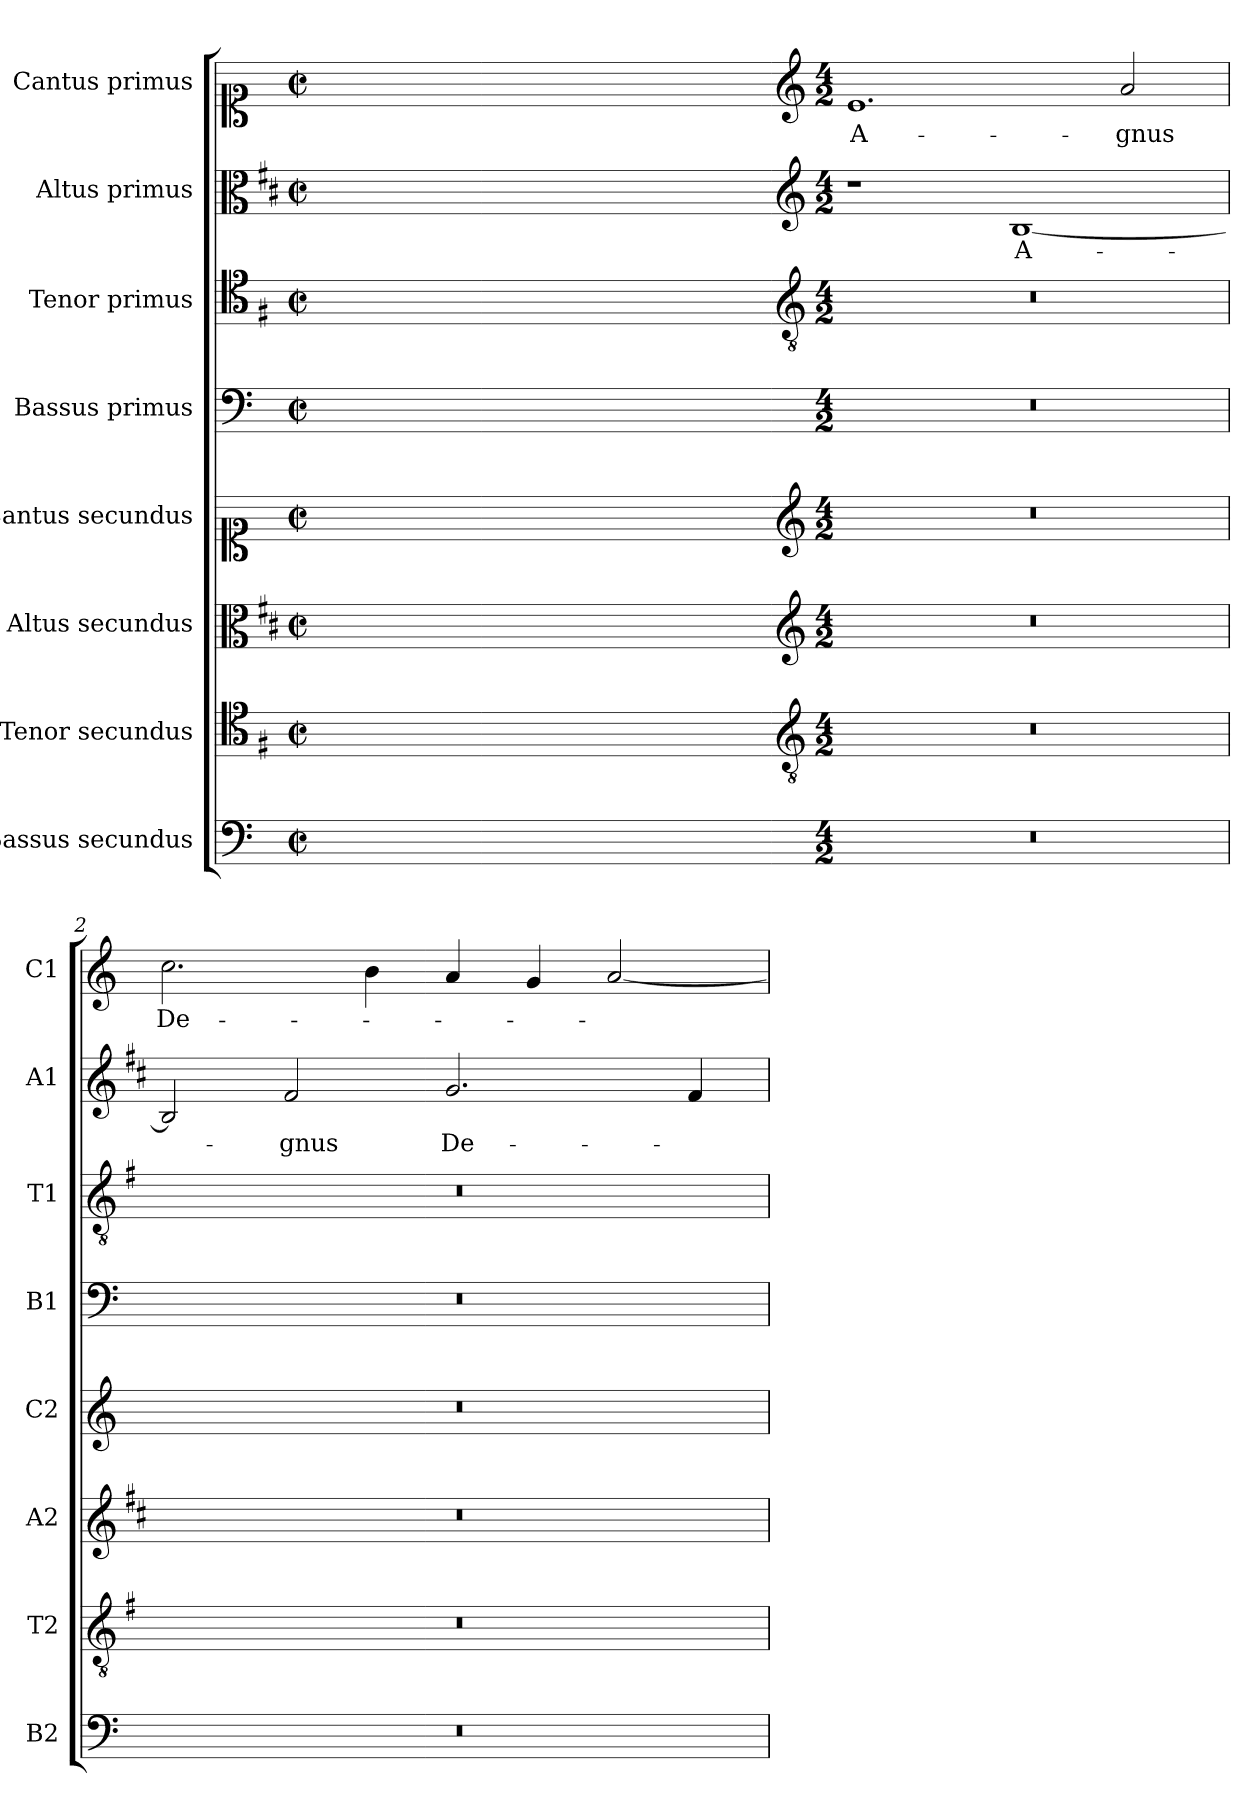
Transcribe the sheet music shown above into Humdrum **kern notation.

**kern	**kern	**kern	**kern	**kern	**kern	**kern	**text	**kern	**text
*part8	*part7	*part6	*part5	*part4	*part3	*part2	*part2	*part1	*part1
*staff8	*staff7	*staff6	*staff5	*staff4	*staff3	*staff2	*staff2	*staff1	*staff1
*I"Bassus secundus	*I"Tenor secundus	*I"Altus secundus	*I"Cantus secundus	*I"Bassus primus	*I"Tenor primus	*I"Altus primus	*	*I"Cantus primus	*
*I'B2	*I'T2	*I'A2	*I'C2	*I'B1	*I'T1	*I'A1	*	*I'C1	*
*clefF4	*clefC4	*clefC3	*clefC1	*clefF4	*clefC4	*clefC3	*	*clefC1	*
*	*ITrd4c7	*ITrd1c2	*	*	*ITrd4c7	*ITrd1c2	*	*	*
*k[]	*k[]	*k[]	*k[]	*k[]	*k[]	*k[]	*	*k[]	*
*C:	*C:	*C:	*C:	*C:	*C:	*C:	*	*C:	*
*M2/2	*M2/2	*M2/2	*M2/2	*M2/2	*M2/2	*M2/2	*	*M2/2	*
*met(c|)	*met(c|)	*met(c|)	*met(c|)	*met(c|)	*met(c|)	*met(c|)	*	*met(c|)	*
=	=	=	=	=	=	=	=	=	=
1ryy	1ryy	1ryy	1ryy	1ryy	1ryy	1ryy	.	1ryy	.
=1X-	=1X-	=1X-	=1X-	=1X-	=1X-	=1X-	=1X-	=1X-	=1X-
4ryy	4ryy	4ryy	4ryy	4ryy	4ryy	4ryy	.	4ryy	.
4ryy	4ryy	4ryy	4ryy	4ryy	4ryy	4ryy	.	4ryy	.
4ryy	4ryy	4ryy	4ryy	4ryy	4ryy	4ryy	.	4ryy	.
4ryy	4ryy	4ryy	4ryy	4ryy	4ryy	4ryy	.	4ryy	.
=1-	=1-	=1-	=1-	=1-	=1-	=1-	=1-	=1-	=1-
*	*clefGv2	*clefG2	*clefG2	*	*clefGv2	*clefG2	*	*clefG2	*
*M4/2	*M4/2	*M4/2	*M4/2	*M4/2	*M4/2	*M4/2	*	*M4/2	*
!	!	!	!	!	!	!	!	!	!LO:LY:b
0r	0r	0r	0r	0r	0r	1r	.	1.e	A-
!	!	!	!	!	!	!	!LO:LY:b	!	!
.	.	.	.	.	.	[1A	A-	.	.
!	!	!	!	!	!	!	!	!	!LO:LY:b
.	.	.	.	.	.	.	.	2a/	-gnus
=2	=2	=2	=2	=2	=2	=2	=2	=2	=2
!	!	!	!	!	!	!	!	!	!LO:LY:b
0r	0r	0r	0r	0r	0r	2A/]	.	2.cc\	De-
!	!	!	!	!	!	!	!LO:LY:b	!	!
.	.	.	.	.	.	2e/	-gnus	.	.
.	.	.	.	.	.	.	.	4b\	.
!	!	!	!	!	!	!	!LO:LY:b	!	!
.	.	.	.	.	.	2.f/	De-	4a/	.
.	.	.	.	.	.	.	.	4g/	.
.	.	.	.	.	.	.	.	[2a/	.
.	.	.	.	.	.	4e/	.	.	.
=	=	=	=	=	=	=	=	=	=
*-	*-	*-	*-	*-	*-	*-	*-	*-	*-
